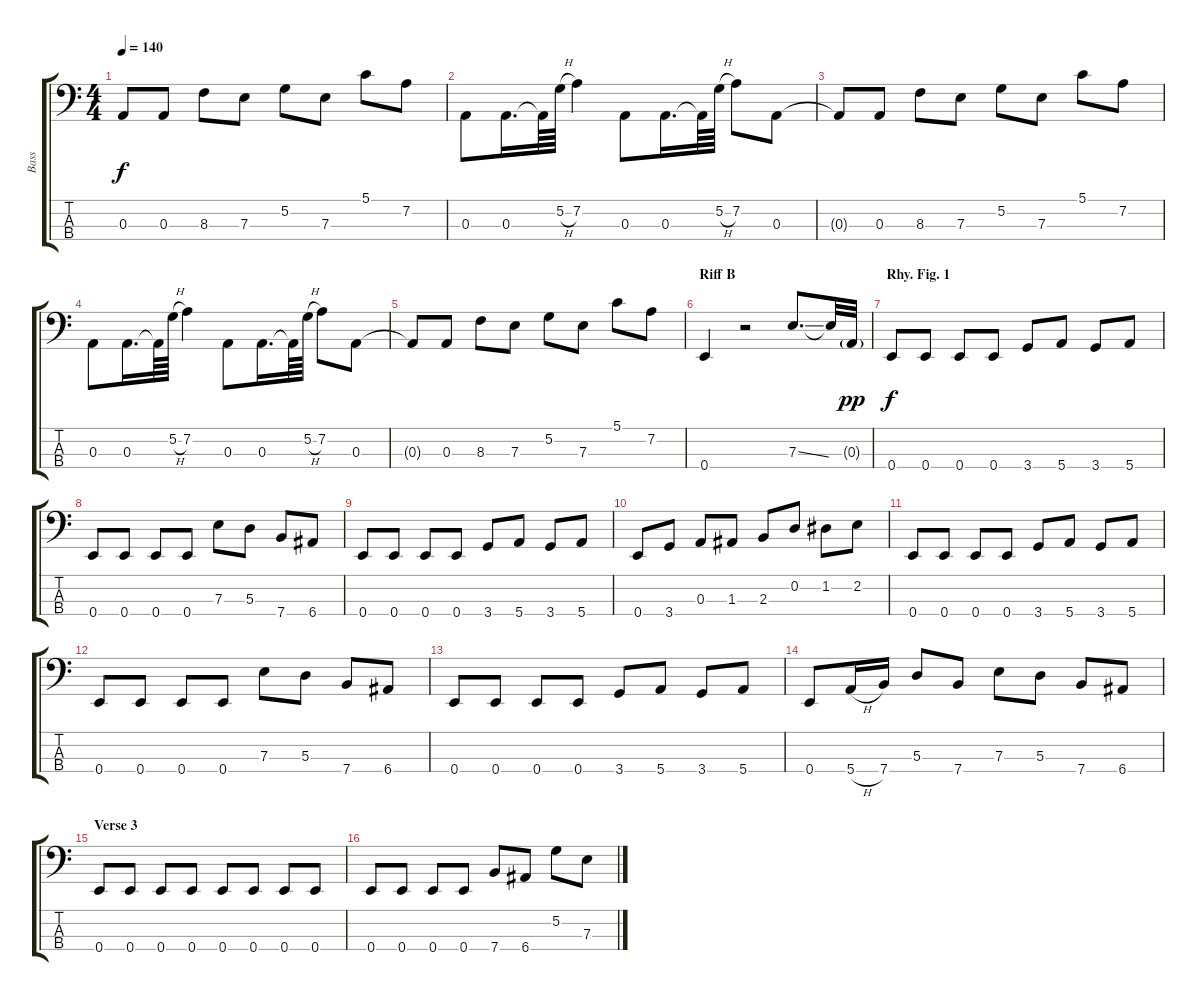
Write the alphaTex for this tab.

\track ("Bass" "Bass") {instrument electricbassfinger}
\staff {score tabs}
\tuning (G2 D2 A1 E1) {hide}
\ts (4 4)
\tempo 140
\clef f4
\ks c
0.3{t}.8{dy f} 0.3.8 8.3.8 7.3.8 5.2.8 7.3.8 5.1.8 7.2.8 |
0.3.8 0.3.16{d} 0.3{t}.64 5.2{h}.64 7.2.4 0.3.8 0.3.16{d} 0.3{t}.64 5.2{h}.64 7.2.8 0.3.8 |
0.3{t}.8 0.3.8 8.3.8 7.3.8 5.2.8 7.3.8 5.1.8 7.2.8 |
0.3.8 0.3.16{d} 0.3{t}.64 5.2{h}.64 7.2.4 0.3.8 0.3.16{d} 0.3{t}.64 5.2{h}.64 7.2.8 0.3.8 |
0.3{t}.8 0.3.8 8.3.8 7.3.8 5.2.8 7.3.8 5.1.8 7.2.8 |
\section ("" "Riff B")
0.4.4 r.2 7.3{ss}.8{d} 7.3{t}.32 0.3{g}.32{dy pp} |
\section ("" "Rhy. Fig. 1")
0.4.8{dy f} 0.4.8 0.4.8 0.4.8 3.4.8 5.4.8 3.4.8 5.4.8 |
0.4.8 0.4.8 0.4.8 0.4.8 7.3.8 5.3.8 7.4.8 6.4.8 |
0.4.8 0.4.8 0.4.8 0.4.8 3.4.8 5.4.8 3.4.8 5.4.8 |
0.4.8 3.4.8 0.3.8 1.3.8 2.3.8 0.2.8 1.2.8 2.2.8 |
0.4.8 0.4.8 0.4.8 0.4.8 3.4.8 5.4.8 3.4.8 5.4.8 |
0.4.8 0.4.8 0.4.8 0.4.8 7.3.8 5.3.8 7.4.8 6.4.8 |
0.4.8 0.4.8 0.4.8 0.4.8 3.4.8 5.4.8 3.4.8 5.4.8 |
0.4.8 5.4{h}.16 7.4.16 5.3.8 7.4.8 7.3.8 5.3.8 7.4.8 6.4.8 |
\section ("" "Verse 3")
0.4.8 0.4.8 0.4.8 0.4.8 0.4.8 0.4.8 0.4.8 0.4.8 |
0.4.8 0.4.8 0.4.8 0.4.8 7.4.8 6.4.8 5.2.8 7.3.8
